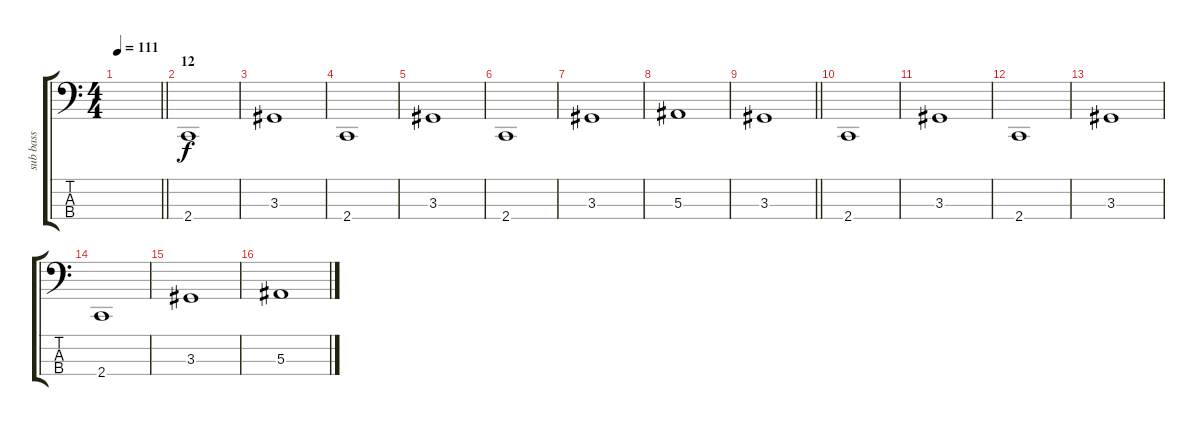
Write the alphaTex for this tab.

\track ("sub bass" "sub bass") {mute instrument electricbassfinger}
\staff {score tabs}
\tuning (Eb2 Bb1 F1 Bb0) {hide}
\ts (4 4)
\tempo 111
\clef f4
\barLineRight lightlight
\ks c
|
\section ("" "12")
2.4.1 |
3.3.1 |
2.4.1 |
3.3.1 |
2.4.1 |
3.3.1 |
5.3.1 |
\barLineRight lightlight
3.3.1 |
2.4.1 |
3.3.1 |
2.4.1 |
3.3.1 |
2.4.1 |
3.3.1 |
5.3.1
